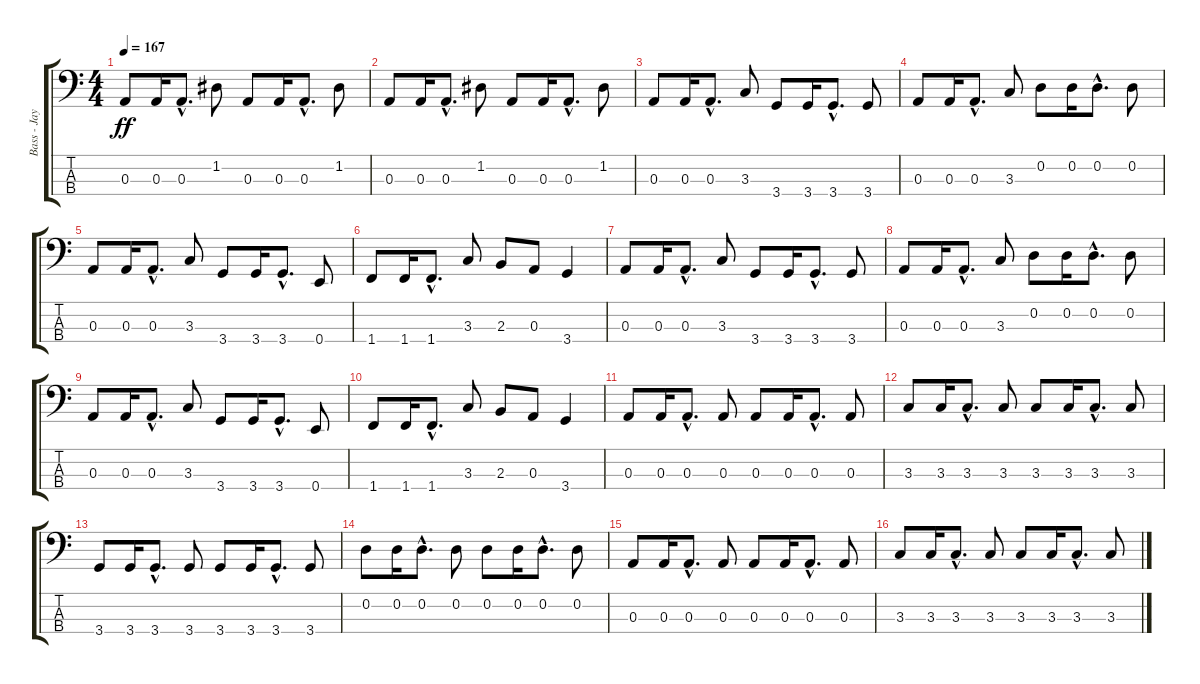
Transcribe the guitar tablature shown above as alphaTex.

\track ("Bass - Jay Bentley" "Bass - Jay") {instrument electricbasspick}
\staff {score tabs}
\tuning (G2 D2 A1 E1) {hide}
\ts (4 4)
\tempo 167
\clef f4
\ks c
0.3.8{dy ff instrument electricbasspick} 0.3.16 0.3{hac}.8{d} 1.2.8 0.3.8 0.3.16 0.3{hac}.8{d} 1.2.8 |
0.3.8 0.3.16 0.3{hac}.8{d} 1.2.8 0.3.8 0.3.16 0.3{hac}.8{d} 1.2.8 |
0.3.8 0.3.16 0.3{hac}.8{d} 3.3.8 3.4.8 3.4.16 3.4{hac}.8{d} 3.4.8 |
0.3.8 0.3.16 0.3{hac}.8{d} 3.3.8 0.2.8 0.2.16 0.2{hac}.8{d} 0.2.8 |
0.3.8 0.3.16 0.3{hac}.8{d} 3.3.8 3.4.8 3.4.16 3.4{hac}.8{d} 0.4.8 |
1.4.8 1.4.16 1.4{hac}.8{d} 3.3.8 2.3.8 0.3.8 3.4.4 |
0.3.8 0.3.16 0.3{hac}.8{d} 3.3.8 3.4.8 3.4.16 3.4{hac}.8{d} 3.4.8 |
0.3.8 0.3.16 0.3{hac}.8{d} 3.3.8 0.2.8 0.2.16 0.2{hac}.8{d} 0.2.8 |
0.3.8 0.3.16 0.3{hac}.8{d} 3.3.8 3.4.8 3.4.16 3.4{hac}.8{d} 0.4.8 |
1.4.8 1.4.16 1.4{hac}.8{d} 3.3.8 2.3.8 0.3.8 3.4.4 |
0.3.8 0.3.16 0.3{hac}.8{d} 0.3.8 0.3.8 0.3.16 0.3{hac}.8{d} 0.3.8 |
3.3.8 3.3.16 3.3{hac}.8{d} 3.3.8 3.3.8 3.3.16 3.3{hac}.8{d} 3.3.8 |
3.4.8 3.4.16 3.4{hac}.8{d} 3.4.8 3.4.8 3.4.16 3.4{hac}.8{d} 3.4.8 |
0.2.8 0.2.16 0.2{hac}.8{d} 0.2.8 0.2.8 0.2.16 0.2{hac}.8{d} 0.2.8 |
0.3.8 0.3.16 0.3{hac}.8{d} 0.3.8 0.3.8 0.3.16 0.3{hac}.8{d} 0.3.8 |
3.3.8 3.3.16 3.3{hac}.8{d} 3.3.8 3.3.8 3.3.16 3.3{hac}.8{d} 3.3.8
